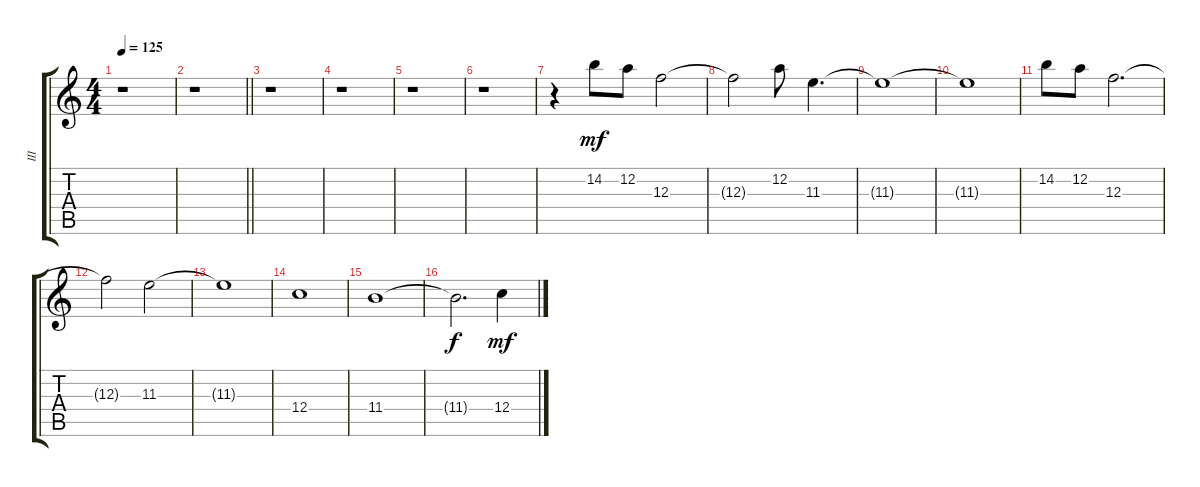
\track ("III" "III") {instrument distortionguitar}
\staff {score tabs}
\tuning (D4 A3 F3 C3 G2 D2) {hide}
\ts (4 4)
\tempo 125
\clef g2
\ks c
r.1{dy f} |
\barLineRight lightlight
r.1 |
\section ("" "")
r.1 |
r.1 |
r.1 |
r.1 |
r.4{volume 13 balance 13 instrument panflute} 14.2.8{dy mf} 12.2.8 12.3.2 |
12.3{t}.2 12.2.8 11.3.4{d} |
11.3{t}.1{volume 8} |
11.3{t}.1 |
14.2.8{volume 13} 12.2.8 12.3.2{d} |
12.3{t}.2 11.3.2 |
11.3{t}.1 |
12.4.1 |
11.4.1 |
11.4{t}.2{d dy f} 12.4.4{dy mf}
